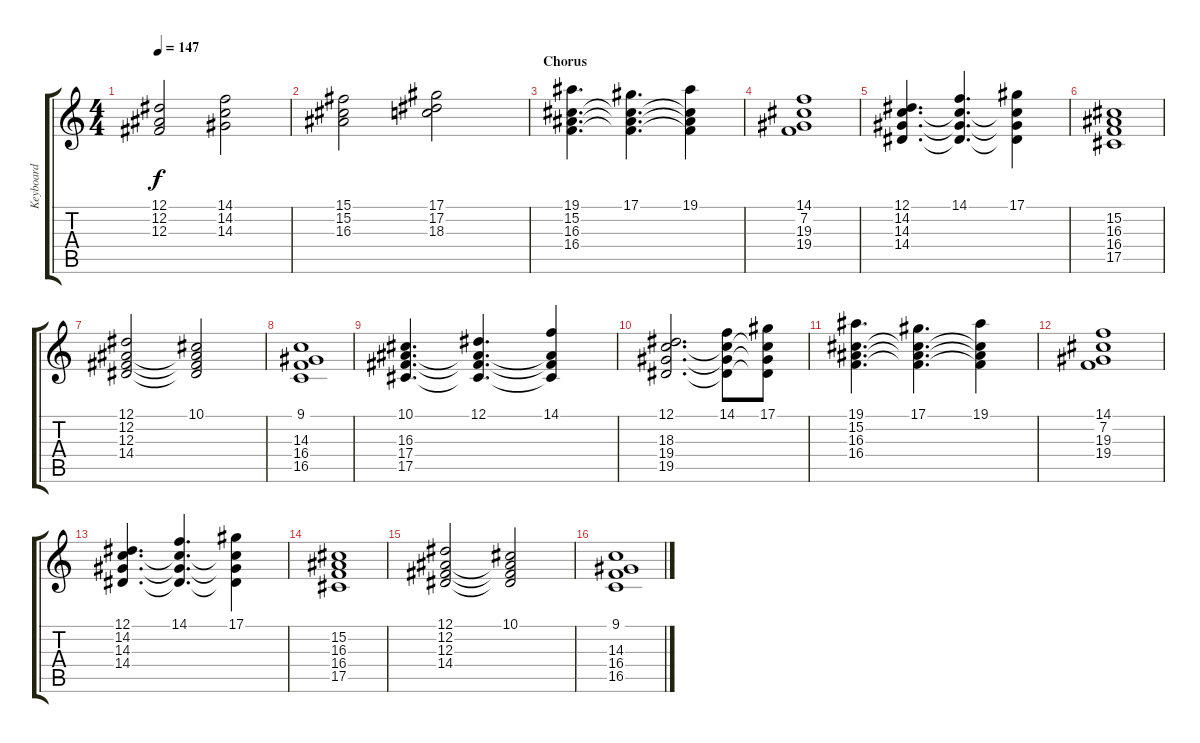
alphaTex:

\track ("Keyboard" "Keyboard") {instrument stringensemble1}
\staff {score tabs}
\tuning (Eb4 Bb3 Gb3 Db3 Ab2 Eb2) {hide}
\ts (4 4)
\tempo 147
\clef g2
\ks c
(12.1 12.2 12.3).2{dy f} (14.1 14.2 14.3).2 |
(15.1 15.2 16.3).2 (17.1 17.2 18.3).2 |
\section ("" "Chorus")
(19.1 15.2 16.3 16.4).4{d} (17.1 15.2{t} 16.3{t} 16.4{t}).4{d} (19.1 15.2{t} 16.3{t} 16.4{t}).4 |
(14.1 7.2 19.3 19.4).1 |
(12.1 14.2 14.3 14.4).4{d} (14.1 14.2{t} 14.3{t} 14.4{t}).4{d} (17.1 14.2{t} 14.3{t} 14.4{t}).4 |
(15.2 16.3 16.4 17.5).1 |
(12.1 12.2 12.3 14.4).2 (10.1 12.2{t} 12.3{t} 14.4{t}).2 |
(9.1 14.3 16.4 16.5).1 |
(10.1 16.3 17.4 17.5).4{d} (12.1 16.3{t} 17.4{t} 17.5{t}).4{d} (14.1 16.3{t} 17.4{t} 17.5{t}).4 |
(12.1 18.3 19.4 19.5).2{d} (14.1 18.3{t} 19.4{t} 19.5{t}).8 (17.1 18.3{t} 19.4{t} 19.5{t}).8 |
(19.1 15.2 16.3 16.4).4{d} (17.1 15.2{t} 16.3{t} 16.4{t}).4{d} (19.1 15.2{t} 16.3{t} 16.4{t}).4 |
(14.1 7.2 19.3 19.4).1 |
(12.1 14.2 14.3 14.4).4{d} (14.1 14.2{t} 14.3{t} 14.4{t}).4{d} (17.1 14.2{t} 14.3{t} 14.4{t}).4 |
(15.2 16.3 16.4 17.5).1 |
(12.1 12.2 12.3 14.4).2 (10.1 12.2{t} 12.3{t} 14.4{t}).2 |
(9.1 14.3 16.4 16.5).1
